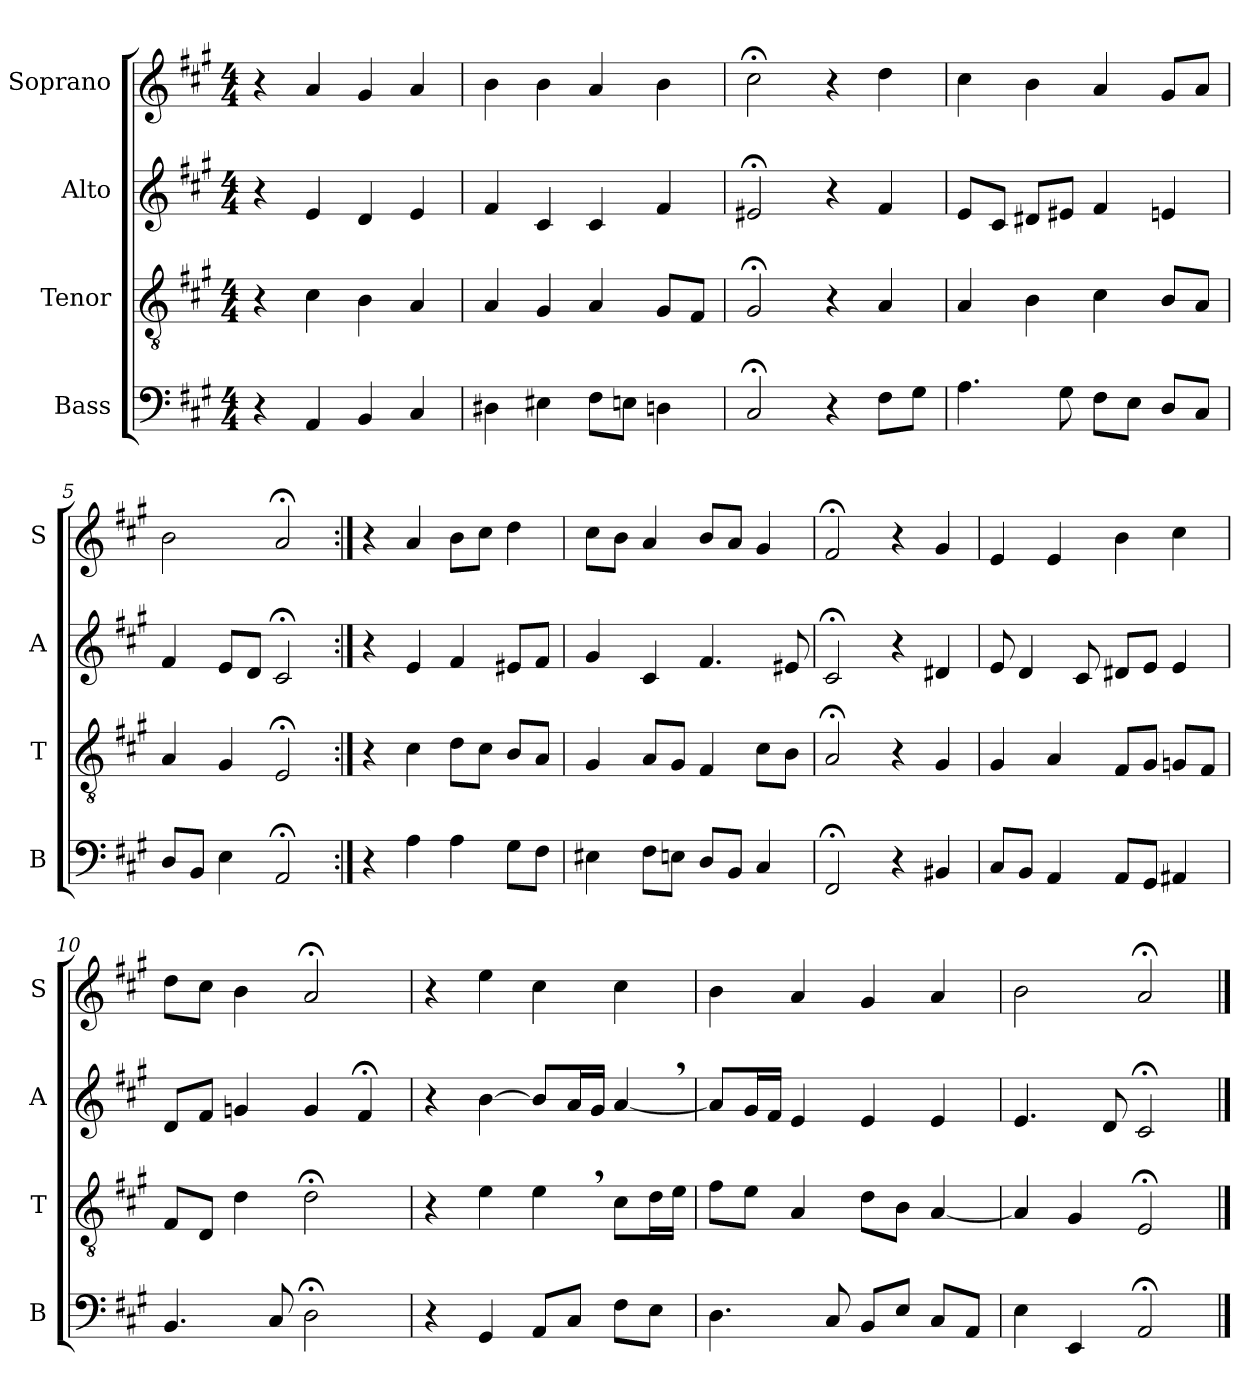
**kern	**kern	**kern	**kern
*part4	*part3	*part2	*part1
*staff4	*staff3	*staff2	*staff1
*I"Bass	*I"Tenor	*I"Alto	*I"Soprano
*I'B	*I'T	*I'A	*I'S
*clefF4	*clefGv2	*clefG2	*clefG2
*k[f#c#g#]	*k[f#c#g#]	*k[f#c#g#]	*k[f#c#g#]
*M4/4	*M4/4	*M4/4	*M4/4
=1	=1	=1	=1
4r	4r	4r	4r
4AA/	4c#\	4e/	4a/
4BB/	4B\	4d/	4g#/
4C#/	4A/	4e/	4a/
=2	=2	=2	=2
4D#X\	4A/	4f#/	4b\
4E#X\	4G#/	4c#/	4b\
8F#\L	4A/	4c#/	4a/
8En\J	.	.	.
4Dn\	8G#/L	4f#/	4b\
.	8F#/J	.	.
=3	=3	=3	=3
2C#;</	2G#;</	2e#X;</	2cc#;<\
4r	4r	4r	4r
8F#\L	4A/	4f#/	4dd\
8G#\J	.	.	.
=4	=4	=4	=4
4.A\	4A/	8e/L	4cc#\
.	.	8c#/J	.
.	4B\	8d#X/L	4b\
8G#\	.	8e#X/J	.
8F#\L	4c#\	4f#/	4a/
8E\J	.	.	.
8D/L	8B/L	4en/	8g#/L
8C#/J	8A/J	.	8a/J
=5	=5	=5	=5
8D/L	4A/	4f#/	2b\
8BB/J	.	.	.
4E\	4G#/	8e/L	.
.	.	8d/J	.
2AA;</	2E;</	2c#;</	2a;</
=6:|!	=6:|!	=6:|!	=6:|!
4r	4r	4r	4r
4A\	4c#\	4e/	4a/
4A\	8d\L	4f#/	8b\L
.	8c#\J	.	8cc#\J
8G#\L	8B/L	8e#X/L	4dd\
8F#\J	8A/J	8f#/J	.
=7	=7	=7	=7
4E#X\	4G#/	4g#/	8cc#\L
.	.	.	8b\J
8F#\L	8A/L	4c#/	4a/
8En\J	8G#/J	.	.
8D/L	4F#/	4.f#/	8b/L
8BB/J	.	.	8a/J
4C#/	8c#\L	.	4g#/
.	8B\J	8e#X/	.
=8	=8	=8	=8
2FF#;</	2A;</	2c#;</	2f#;</
4r	4r	4r	4r
4BB#X/	4G#/	4d#X/	4g#/
=9	=9	=9	=9
8C#/L	4G#/	8e/	4e/
8BB/J	.	4d/	.
4AA/	4A/	.	4e/
.	.	8c#/	.
8AA/L	8F#/L	8d#X/L	4b\
8GG#/J	8G#/J	8e/J	.
4AA#X/	8Gn/L	4e/	4cc#\
.	8F#/J	.	.
=10	=10	=10	=10
4.BB/	8F#/L	8d/L	8dd\L
.	8D/J	8f#/J	8cc#\J
.	4d\	4gn/	4b\
8C#/	.	.	.
2D;<\	2d;<\	4g/	2a;</
.	.	4f#;</	.
=11	=11	=11	=11
4r	4r	4r	4r
4GG#/	4e\	[4b\	4ee\
8AA/L	4e,\	8b/L]	4cc#\
8C#/J	.	16a/L	.
.	.	16g#/JJ	.
8F#\L	8c#\L	[4a,/	4cc#\
8E\J	16d\L	.	.
.	16e\JJ	.	.
=12	=12	=12	=12
4.D\	8f#\L	8a/L]	4b\
.	8e\J	16g#/L	.
.	.	16f#/JJ	.
.	4A/	4e/	4a/
8C#/	.	.	.
8BB/L	8d\L	4e/	4g#/
8E/J	8B\J	.	.
8C#/L	[4A/	4e/	4a/
8AA/J	.	.	.
=13	=13	=13	=13
4E\	4A/]	4.e/	2b\
4EE/	4G#/	.	.
.	.	8d/	.
2AA;</	2E;</	2c#;</	2a;</
==	==	==	==
*-	*-	*-	*-
